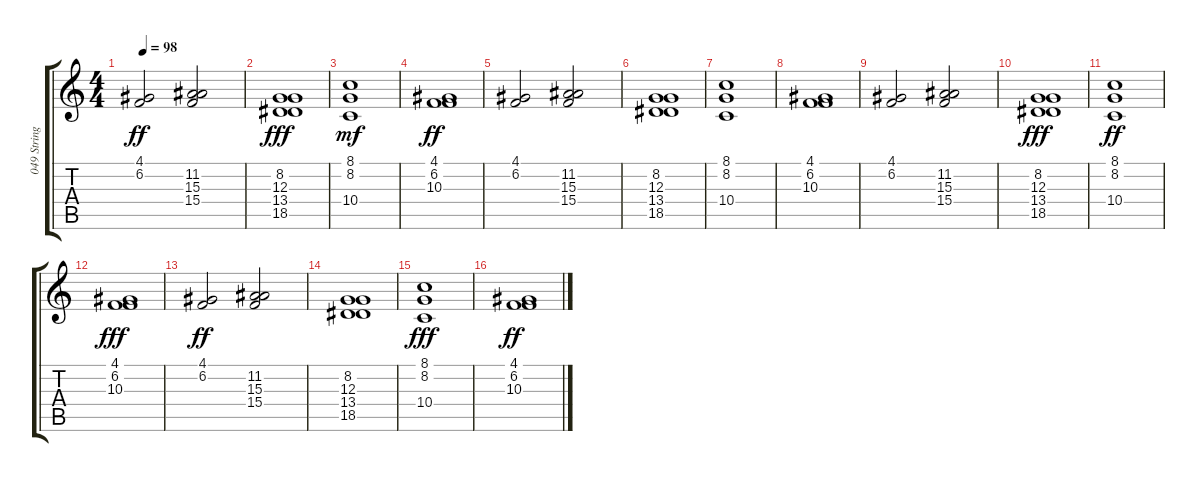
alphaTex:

\track ("049 Strings                             " "049 String") {instrument stringensemble1}
\staff {score tabs}
\tuning (E4 B3 G3 D3 A2 E2) {hide}
\ts (4 4)
\tempo 98
\clef g2
\ks c
(4.1 6.2).2{dy ff} (11.2 15.3 15.4).2 |
(8.2 12.3 13.4 18.5).1{dy fff} |
(8.1 8.2 10.4).1{dy mf} |
(4.1 6.2 10.3).1{dy ff} |
(4.1 6.2).2 (11.2 15.3 15.4).2 |
(8.2 12.3 13.4 18.5).1 |
(8.1 8.2 10.4).1 |
(4.1 6.2 10.3).1 |
(4.1 6.2).2 (11.2 15.3 15.4).2 |
(8.2 12.3 13.4 18.5).1{dy fff} |
(8.1 8.2 10.4).1{dy ff} |
(4.1 6.2 10.3).1{dy fff} |
(4.1 6.2).2{dy ff} (11.2 15.3 15.4).2 |
(8.2 12.3 13.4 18.5).1 |
(8.1 8.2 10.4).1{dy fff} |
(4.1 6.2 10.3).1{dy ff}
